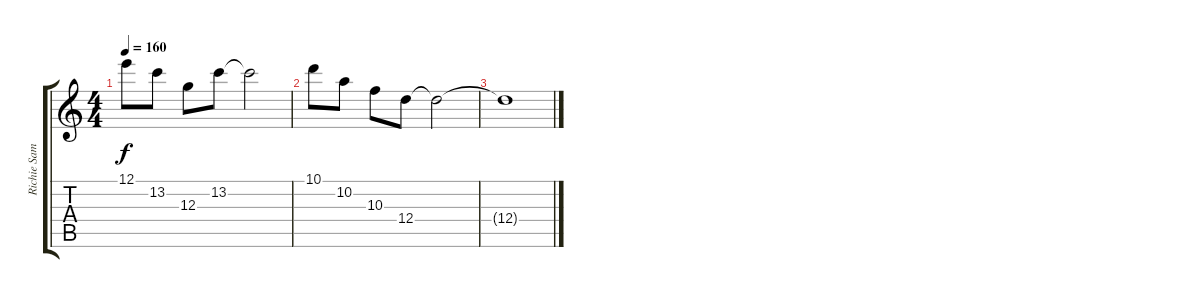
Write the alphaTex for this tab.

\track ("Richie Sambora Gtr.1" "Richie Sam") {instrument overdrivenguitar}
\staff {score tabs}
\tuning (E4 B3 G3 D3 A2 E2) {hide}
\ts (4 4)
\tempo 160
\clef g2
\ks c
12.1.8{dy f} 13.2.8 12.3.8 13.2.8 13.2{t}.2 |
10.1.8 10.2.8 10.3.8 12.4.8 12.4{t}.2 |
12.4{t}.1
